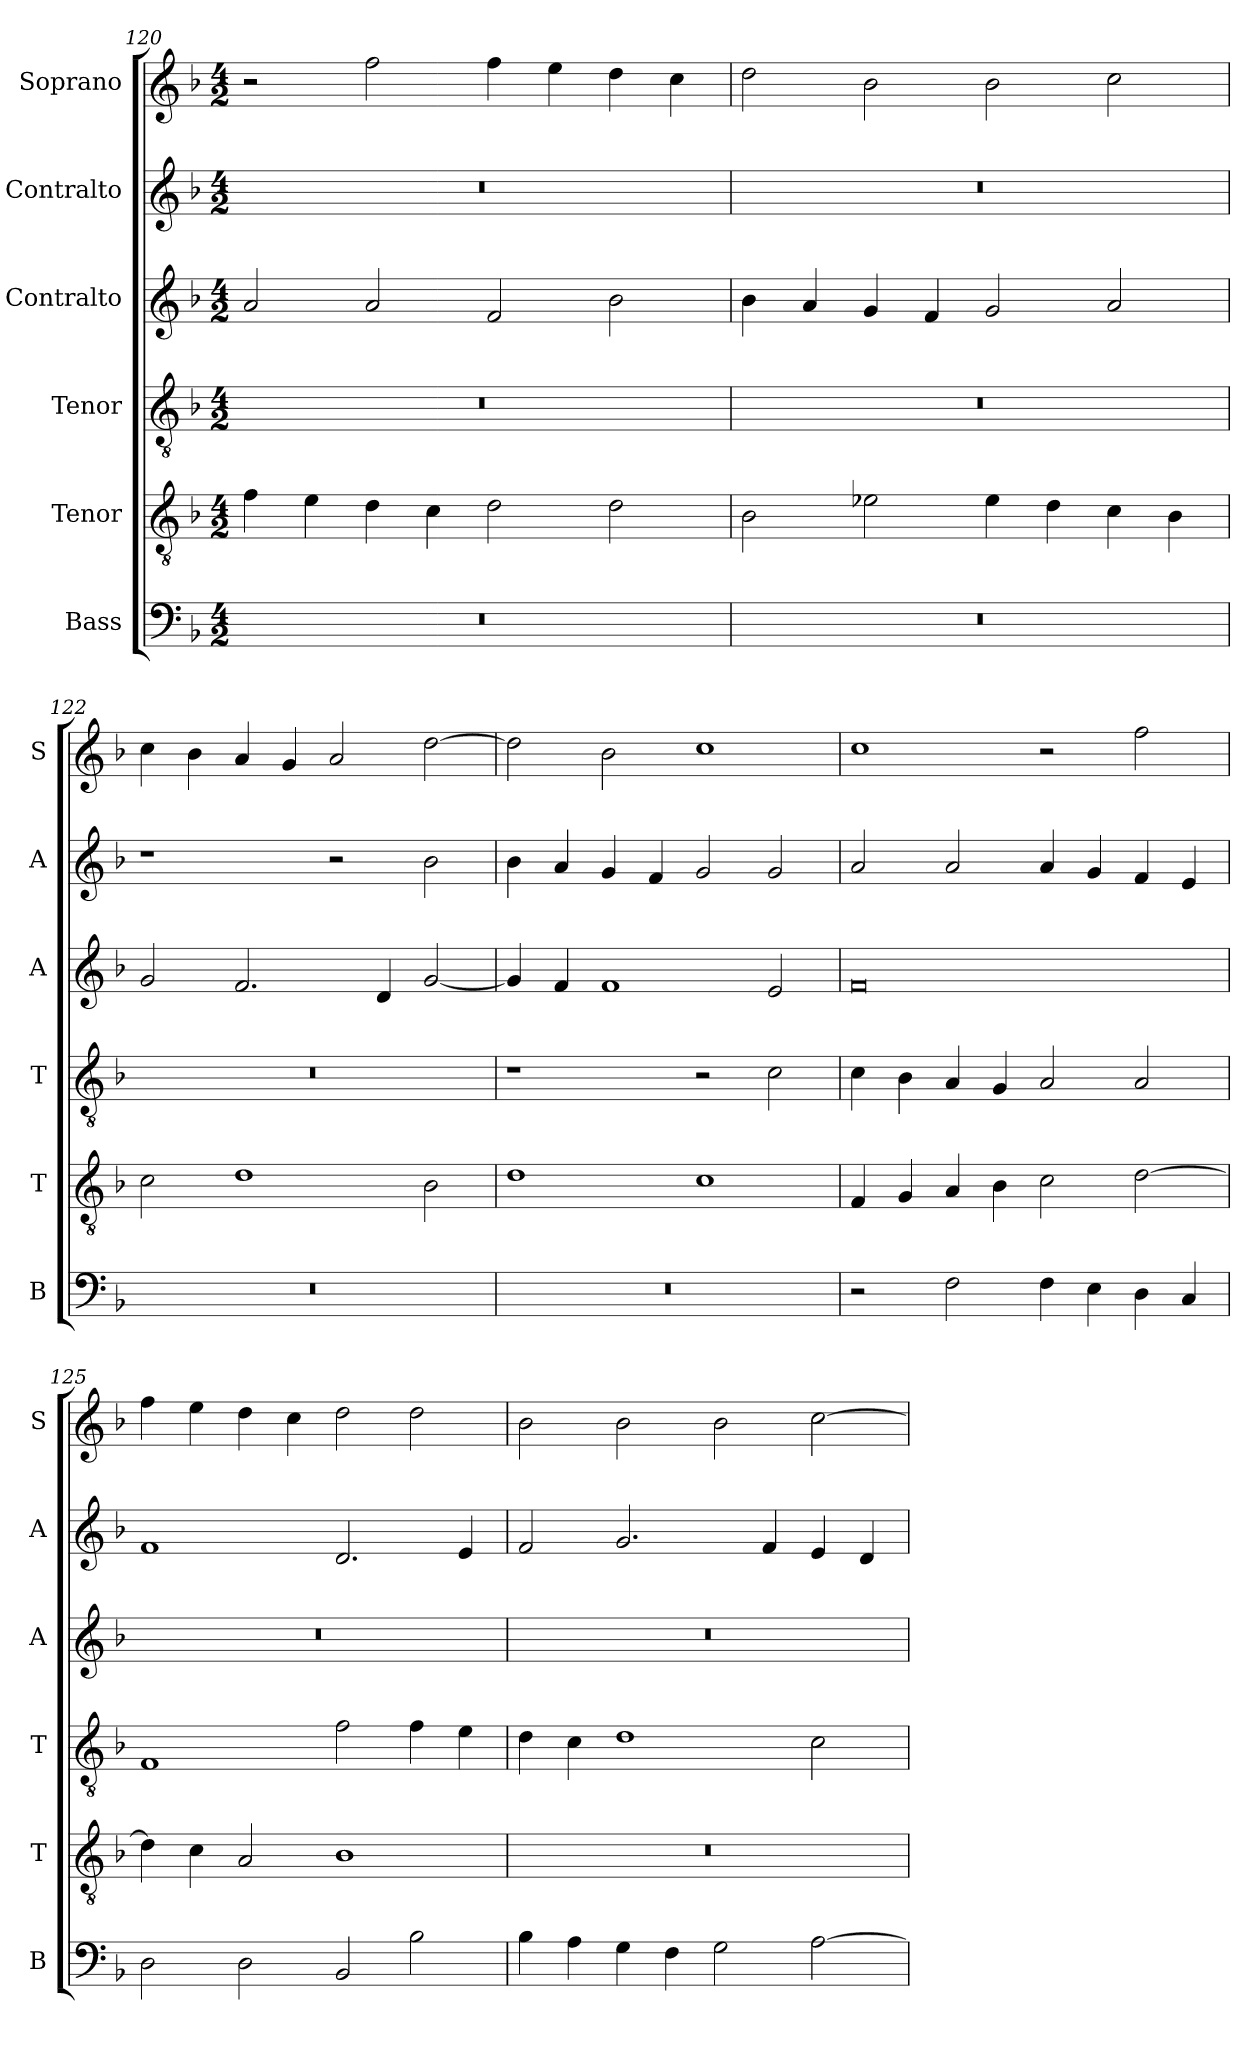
**kern	**kern	**kern	**kern	**kern	**kern
*part6	*part5	*part4	*part3	*part2	*part1
*staff6	*staff5	*staff4	*staff3	*staff2	*staff1
*I"Bass	*I"Tenor	*I"Tenor	*I"Contralto	*I"Contralto	*I"Soprano
*I'B	*I'T	*I'T	*I'A	*I'A	*I'S
*clefF4	*clefGv2	*clefGv2	*clefG2	*clefG2	*clefG2
*k[b-]	*k[b-]	*k[b-]	*k[b-]	*k[b-]	*k[b-]
*F:ion	*F:ion	*F:ion	*F:ion	*F:ion	*F:ion
*M4/2	*M4/2	*M4/2	*M4/2	*M4/2	*M4/2
=120	=120	=120	=120	=120	=120
0r	4f	0r	2a	0r	2r
.	4e	.	.	.	.
.	4d	.	2a	.	2ff
.	4c	.	.	.	.
.	2d	.	2f	.	4ff
.	.	.	.	.	4ee
.	2d	.	2b-	.	4dd
.	.	.	.	.	4cc
=121	=121	=121	=121	=121	=121
0r	2B-	0r	4b-	0r	2dd
.	.	.	4a	.	.
.	2e-X	.	4g	.	2b-
.	.	.	4f	.	.
.	4e-	.	2g	.	2b-
.	4d	.	.	.	.
.	4c	.	2a	.	2cc
.	4B-	.	.	.	.
=122	=122	=122	=122	=122	=122
0r	2c	0r	2g	1r	4cc
.	.	.	.	.	4b-
.	1d	.	2.f	.	4a
.	.	.	.	.	4g
.	.	.	.	2r	2a
.	.	.	4d	.	.
.	2B-	.	[2g	2b-	[2dd
=123	=123	=123	=123	=123	=123
0r	1d	1r	4g]	4b-	2dd]
.	.	.	4f	4a	.
.	.	.	1f	4g	2b-
.	.	.	.	4f	.
.	1c	2r	.	2g	1cc
.	.	2c	2e	2g	.
=124	=124	=124	=124	=124	=124
2r	4F	4c	0f	2a	1cc
.	4G	4B-	.	.	.
2F	4A	4A	.	2a	.
.	4B-	4G	.	.	.
4F	2c	2A	.	4a	2r
4E	.	.	.	4g	.
4D	[2d	2A	.	4f	2ff
4C	.	.	.	4e	.
=125	=125	=125	=125	=125	=125
2D	4d]	1F	0r	1f	4ff
.	4c	.	.	.	4ee
2D	2A	.	.	.	4dd
.	.	.	.	.	4cc
2BB-	1B-	2f	.	2.d	2dd
2B-	.	4f	.	.	2dd
.	.	4e	.	4e	.
=126	=126	=126	=126	=126	=126
4B-	0r	4d	0r	2f	2b-
4A	.	4c	.	.	.
4G	.	1d	.	2.g	2b-
4F	.	.	.	.	.
2G	.	.	.	.	2b-
.	.	.	.	4f	.
[2A	.	2c	.	4e	[2cc
.	.	.	.	4d	.
=	=	=	=	=	=
*-	*-	*-	*-	*-	*-
